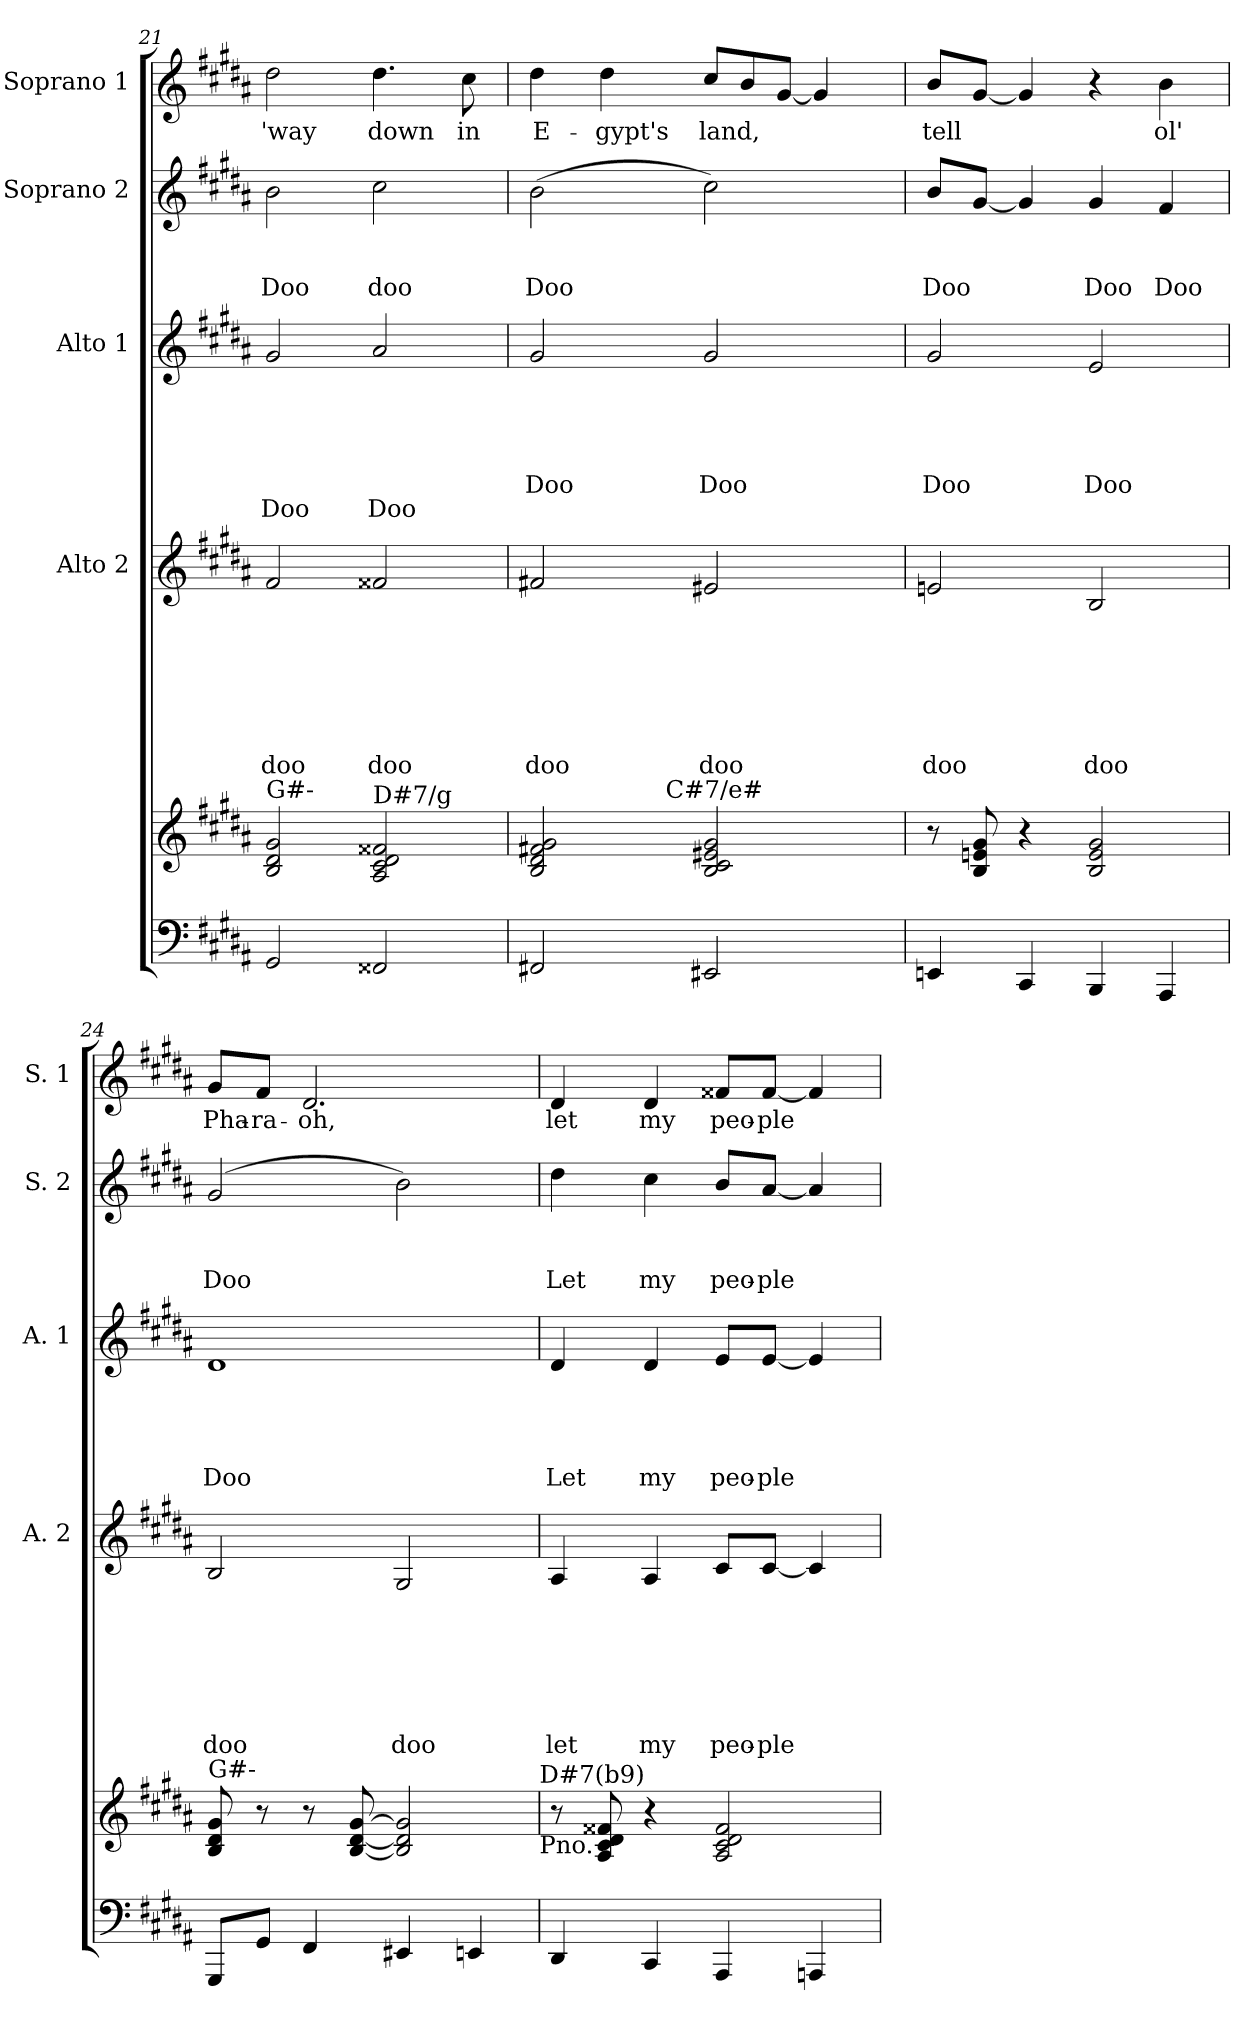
**kern	**kern	**kern	**text	**text	**text	**text	**text	**text	**text	**kern	**text	**text	**text	**text	**text	**text	**kern	**text	**text	**text	**kern	**text
*part5	*part5	*part4	*part4	*part4	*part4	*part4	*part4	*part4	*part4	*part3	*part3	*part3	*part3	*part3	*part3	*part3	*part2	*part2	*part2	*part2	*part1	*part1
*staff6	*staff5	*staff4	*staff4	*staff4	*staff4	*staff4	*staff4	*staff4	*staff4	*staff3	*staff3	*staff3	*staff3	*staff3	*staff3	*staff3	*staff2	*staff2	*staff2	*staff2	*staff1	*staff1
*	*	*I"Alto 2	*	*	*	*	*	*	*	*I"Alto 1	*	*	*	*	*	*	*I"Soprano 2	*	*	*	*I"Soprano 1	*
*	*	*I'A. 2	*	*	*	*	*	*	*	*I'A. 1	*	*	*	*	*	*	*I'S. 2	*	*	*	*I'S. 1	*
!!LO:PB:g=z
*clefF4	*clefG2	*clefG2	*	*	*	*	*	*	*	*clefG2	*	*	*	*	*	*	*clefG2	*	*	*	*clefG2	*
*k[f#c#g#d#a#]	*k[f#c#g#d#a#]	*k[f#c#g#d#a#]	*	*	*	*	*	*	*	*k[f#c#g#d#a#]	*	*	*	*	*	*	*k[f#c#g#d#a#]	*	*	*	*k[f#c#g#d#a#]	*
*B:	*B:	*B:	*	*	*	*	*	*	*	*B:	*	*	*	*	*	*	*B:	*	*	*	*B:	*
=21	=21	=21	=21	=21	=21	=21	=21	=21	=21	=21	=21	=21	=21	=21	=21	=21	=21	=21	=21	=21	=21	=21
!	!LO:TX:a:t=G#-	!	!	!	!	!	!	!	!	!	!	!	!	!	!	!	!	!	!	!	!	!
!	!	!	!	!	!	!	!	!	!LO:LY:b	!	!	!	!	!	!	!LO:LY:b	!	!	!	!LO:LY:b	!	!LO:LY:b
2GG#/	2B/ 2d#/ 2g#/	2f#/	.	.	.	.	.	.	doo	2g#/	.	.	.	.	.	Doo	2b\	.	.	Doo	2dd#\	'way
!	!LO:TX:a:t=D#7/g	!	!	!	!	!	!	!	!	!	!	!	!	!	!	!	!	!	!	!	!	!
!	!	!	!	!	!	!	!	!	!LO:LY:b	!	!	!	!	!	!	!LO:LY:b	!	!	!	!LO:LY:b	!	!LO:LY:b
2FF##X/	2A#/ 2c#/ 2d#/ 2f##X/	2f##X/	.	.	.	.	.	.	doo	2a#/	.	.	.	.	.	Doo	2cc#\	.	.	doo	4.dd#\	down
!	!	!	!	!	!	!	!	!	!	!	!	!	!	!	!	!	!	!	!	!	!	!LO:LY:b
.	.	.	.	.	.	.	.	.	.	.	.	.	.	.	.	.	.	.	.	.	8cc#\	in
=22	=22	=22	=22	=22	=22	=22	=22	=22	=22	=22	=22	=22	=22	=22	=22	=22	=22	=22	=22	=22	=22	=22
!	!LO:TX:a:t=G#-7/f#	!	!	!	!	!	!	!	!	!	!	!	!	!	!	!	!	!	!	!	!	!
!	!	!	!	!	!	!	!	!	!LO:LY:b	!	!	!	!	!	!LO:LY:b	!	!	!	!	!LO:LY:b	!	!LO:LY:b
*	*^	*	*	*	*	*	*	*	*	*	*	*	*	*	*	*	*	*	*	*	*	*
2FF#X/	2B/ 2d#/ 2f#X/ 2g#/	4ryy	2f#X/	.	.	.	.	.	.	doo	2g#/	.	.	.	.	Doo	.	(>2b\	.	.	Doo	4dd#\	E-
!	!	!	!	!	!	!	!	!	!	!	!	!	!	!	!	!	!	!	!	!	!	!	!LO:LY:b
.	.	8ryy	.	.	.	.	.	.	.	.	.	.	.	.	.	.	.	.	.	.	.	4dd#\	-gypt's
.	.	32ryy	.	.	.	.	.	.	.	.	.	.	.	.	.	.	.	.	.	.	.	.	.
!	!	!LO:TX:a:t=C#7/e#	!	!	!	!	!	!	!	!	!	!	!	!	!	!	!	!	!	!	!	!	!
.	.	2ryy	.	.	.	.	.	.	.	.	.	.	.	.	.	.	.	.	.	.	.	.	.
!	!	!	!	!	!	!	!	!	!	!LO:LY:b	!	!	!	!	!	!LO:LY:b	!	!	!	!	!	!	!
*	*	*	*	*	*	*	*	*	*	*	*	*	*	*	*	*	*	*	*	*	*	*Xtuplet	*
!	!	!	!	!	!	!	!	!	!	!	!	!	!	!	!	!	!	!	!	!	!	!	!LO:LY:b
2EE#X/	2B/ 2c#/ 2e#X/ 2g#/	.	2e#X/	.	.	.	.	.	.	doo	2g#/	.	.	.	.	Doo	.	2cc#\)	.	.	.	12cc#/L	land,
.	.	.	.	.	.	.	.	.	.	.	.	.	.	.	.	.	.	.	.	.	.	12b/	.
.	.	.	.	.	.	.	.	.	.	.	.	.	.	.	.	.	.	.	.	.	.	[<12g#/J	.
.	.	.	.	.	.	.	.	.	.	.	.	.	.	.	.	.	.	.	.	.	.	4g#/]	.
.	.	16.ryy	.	.	.	.	.	.	.	.	.	.	.	.	.	.	.	.	.	.	.	.	.
=23	=23	=23	=23	=23	=23	=23	=23	=23	=23	=23	=23	=23	=23	=23	=23	=23	=23	=23	=23	=23	=23	=23	=23
!	!LO:TX:a:t=E	!	!	!	!	!	!	!	!	!	!	!	!	!	!	!	!	!	!	!	!	!	!
!	!	!	!	!	!	!	!	!	!	!LO:LY:b	!	!	!	!	!	!LO:LY:b	!	!	!	!	!LO:LY:b	!	!LO:LY:b
*	*v	*v	*	*	*	*	*	*	*	*	*	*	*	*	*	*	*	*	*	*	*	*	*
4EEn/	8r	2en/	.	.	.	.	.	.	doo	2g#/	.	.	.	.	Doo	.	8b/L	.	.	Doo	8b/L	tell
.	8B/ 8en/ 8g#/	.	.	.	.	.	.	.	.	.	.	.	.	.	.	.	[<8g#/J	.	.	.	[<8g#/J	.
4CC#/	4r	.	.	.	.	.	.	.	.	.	.	.	.	.	.	.	4g#/]	.	.	.	4g#/]	.
!	!	!	!	!	!	!	!	!	!LO:LY:b	!	!	!	!	!	!LO:LY:b	!	!	!	!	!LO:LY:b	!	!
4BBB/	2B/ 2e/ 2g#/	2B/	.	.	.	.	.	.	doo	2e/	.	.	.	.	Doo	.	4g#/	.	.	Doo	4r	.
!	!	!	!	!	!	!	!	!	!	!	!	!	!	!	!	!	!	!	!	!LO:LY:b	!	!LO:LY:b
4AAA#/	.	.	.	.	.	.	.	.	.	.	.	.	.	.	.	.	4f#/	.	.	Doo	4b\	ol'
!!LO:LB:g=z
=24	=24	=24	=24	=24	=24	=24	=24	=24	=24	=24	=24	=24	=24	=24	=24	=24	=24	=24	=24	=24	=24	=24
!	!LO:TX:a:t=G#-	!	!	!	!	!	!	!	!	!	!	!	!	!	!	!	!	!	!	!	!	!
!	!	!	!	!	!	!	!	!	!LO:LY:b	!	!	!	!	!	!LO:LY:b	!	!	!	!	!LO:LY:b	!	!LO:LY:b
8GGG#/L	8B/ 8d#/ 8g#/	2B/	.	.	.	.	.	.	doo	1d#	.	.	.	.	Doo	.	(2g#/	.	.	Doo	8g#/L	Pha-
!	!	!	!	!	!	!	!	!	!	!	!	!	!	!	!	!	!	!	!	!	!	!LO:LY:b
8GG#/J	8r	.	.	.	.	.	.	.	.	.	.	.	.	.	.	.	.	.	.	.	8f#/J	-ra-
!	!	!	!	!	!	!	!	!	!	!	!	!	!	!	!	!	!	!	!	!	!	!LO:LY:b
4FF#/	8r	.	.	.	.	.	.	.	.	.	.	.	.	.	.	.	.	.	.	.	2.d#/	-oh,
.	[<8B/ [<8d#/ [>8g#/	.	.	.	.	.	.	.	.	.	.	.	.	.	.	.	.	.	.	.	.	.
!	!	!	!	!	!	!	!	!	!LO:LY:b	!	!	!	!	!	!	!	!	!	!	!	!	!
4EE#X/	2B/] 2d#/] 2g#/]	2G#/	.	.	.	.	.	.	doo	.	.	.	.	.	.	.	2b\)	.	.	.	.	.
4EEn/	.	.	.	.	.	.	.	.	.	.	.	.	.	.	.	.	.	.	.	.	.	.
!	!LO:TX:a:t=D#7(b9)	!	!	!	!	!	!	!	!	!	!	!	!	!	!	!	!	!	!	!	!	!
!	!LO:TX:b:t=Pno.	!	!	!	!	!	!	!	!	!	!	!	!	!	!	!	!	!	!	!	!	!
=25	=25	=25	=25	=25	=25	=25	=25	=25	=25	=25	=25	=25	=25	=25	=25	=25	=25	=25	=25	=25	=25	=25
!	!	!	!	!	!	!	!	!	!LO:LY:b	!	!	!	!	!	!LO:LY:b	!	!	!	!	!LO:LY:b	!	!LO:LY:b
4DD#/	8r	4A#/	.	.	.	.	.	.	let	4d#/	.	.	.	.	Let	.	4dd#\	.	.	Let	4d#/	let
.	8A#/ 8c#/ 8d#/ 8f##X/	.	.	.	.	.	.	.	.	.	.	.	.	.	.	.	.	.	.	.	.	.
!	!	!	!	!	!	!	!	!	!LO:LY:b	!	!	!	!	!	!LO:LY:b	!	!	!	!	!LO:LY:b	!	!LO:LY:b
4CC#/	4r	4A#/	.	.	.	.	.	.	my	4d#/	.	.	.	.	my	.	4cc#\	.	.	my	4d#/	my
!	!	!	!	!	!	!	!	!	!LO:LY:b	!	!	!	!	!	!LO:LY:b	!	!	!	!	!LO:LY:b	!	!LO:LY:b
4AAA#/	2A#/ 2c#/ 2d#/ 2f##/	8c#/L	.	.	.	.	.	.	peo-	8e/L	.	.	.	.	peo-	.	8b/L	.	.	peo-	8f##X/L	peo-
!	!	!	!	!	!	!	!	!	!LO:LY:b	!	!	!	!	!	!LO:LY:b	!	!	!	!	!LO:LY:b	!	!LO:LY:b
.	.	[<8c#/J	.	.	.	.	.	.	-ple	[<8e/J	.	.	.	.	-ple	.	[<8a#/J	.	.	-ple	[<8f##/J	-ple
4AAAn/	.	4c#/]	.	.	.	.	.	.	.	4e/]	.	.	.	.	.	.	4a#/]	.	.	.	4f##/]	.
=	=	=	=	=	=	=	=	=	=	=	=	=	=	=	=	=	=	=	=	=	=	=
*-	*-	*-	*-	*-	*-	*-	*-	*-	*-	*-	*-	*-	*-	*-	*-	*-	*-	*-	*-	*-	*-	*-
